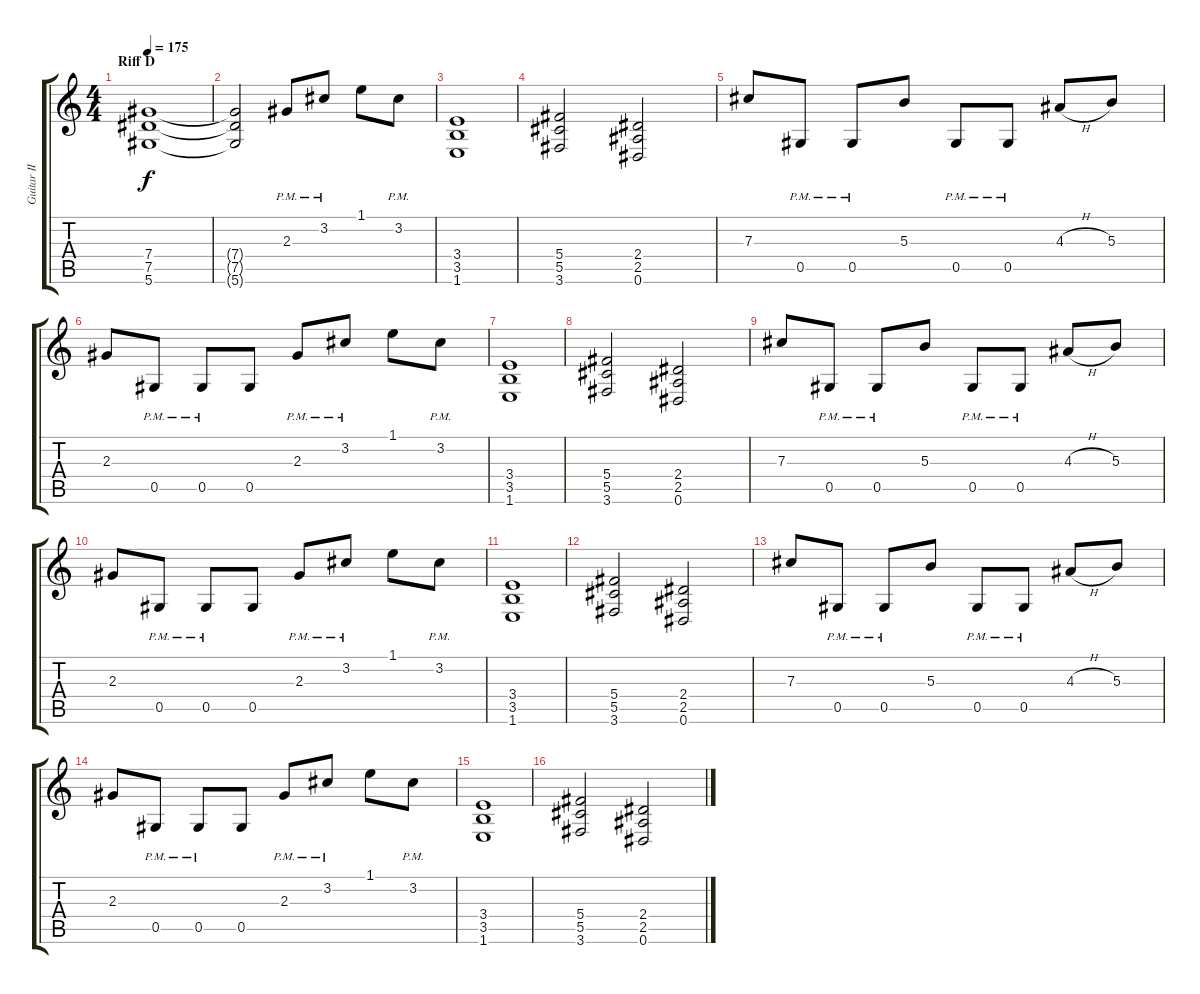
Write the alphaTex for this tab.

\track ("Guitar II" "Guitar II") {instrument distortionguitar}
\staff {score tabs}
\tuning (Eb4 Bb3 Gb3 Db3 Ab2 Eb2) {hide}
\ts (4 4)
\section ("" "Riff D")
\tempo 175
\clef g2
\ks c
(7.4 7.5 5.6).1{dy f} |
(7.4{t} 7.5{t} 5.6{t}).2 2.3{pm}.8 3.2{pm}.8 1.1.8 3.2{pm}.8 |
(3.4 3.5 1.6).1 |
(5.4 5.5 3.6).2 (2.4 2.5 0.6).2 |
7.3.8 0.5{pm}.8 0.5{pm}.8 5.3.8 0.5{pm}.8 0.5{pm}.8 4.3{h}.8 5.3.8 |
2.3.8 0.5{pm}.8 0.5{pm}.8 0.5.8 2.3{pm}.8 3.2{pm}.8 1.1.8 3.2{pm}.8 |
(3.4 3.5 1.6).1 |
(5.4 5.5 3.6).2 (2.4 2.5 0.6).2 |
7.3.8 0.5{pm}.8 0.5{pm}.8 5.3.8 0.5{pm}.8 0.5{pm}.8 4.3{h}.8 5.3.8 |
2.3.8 0.5{pm}.8 0.5{pm}.8 0.5.8 2.3{pm}.8 3.2{pm}.8 1.1.8 3.2{pm}.8 |
(3.4 3.5 1.6).1 |
(5.4 5.5 3.6).2 (2.4 2.5 0.6).2 |
7.3.8 0.5{pm}.8 0.5{pm}.8 5.3.8 0.5{pm}.8 0.5{pm}.8 4.3{h}.8 5.3.8 |
2.3.8 0.5{pm}.8 0.5{pm}.8 0.5.8 2.3{pm}.8 3.2{pm}.8 1.1.8 3.2{pm}.8 |
(3.4 3.5 1.6).1 |
(5.4 5.5 3.6).2 (2.4 2.5 0.6).2
